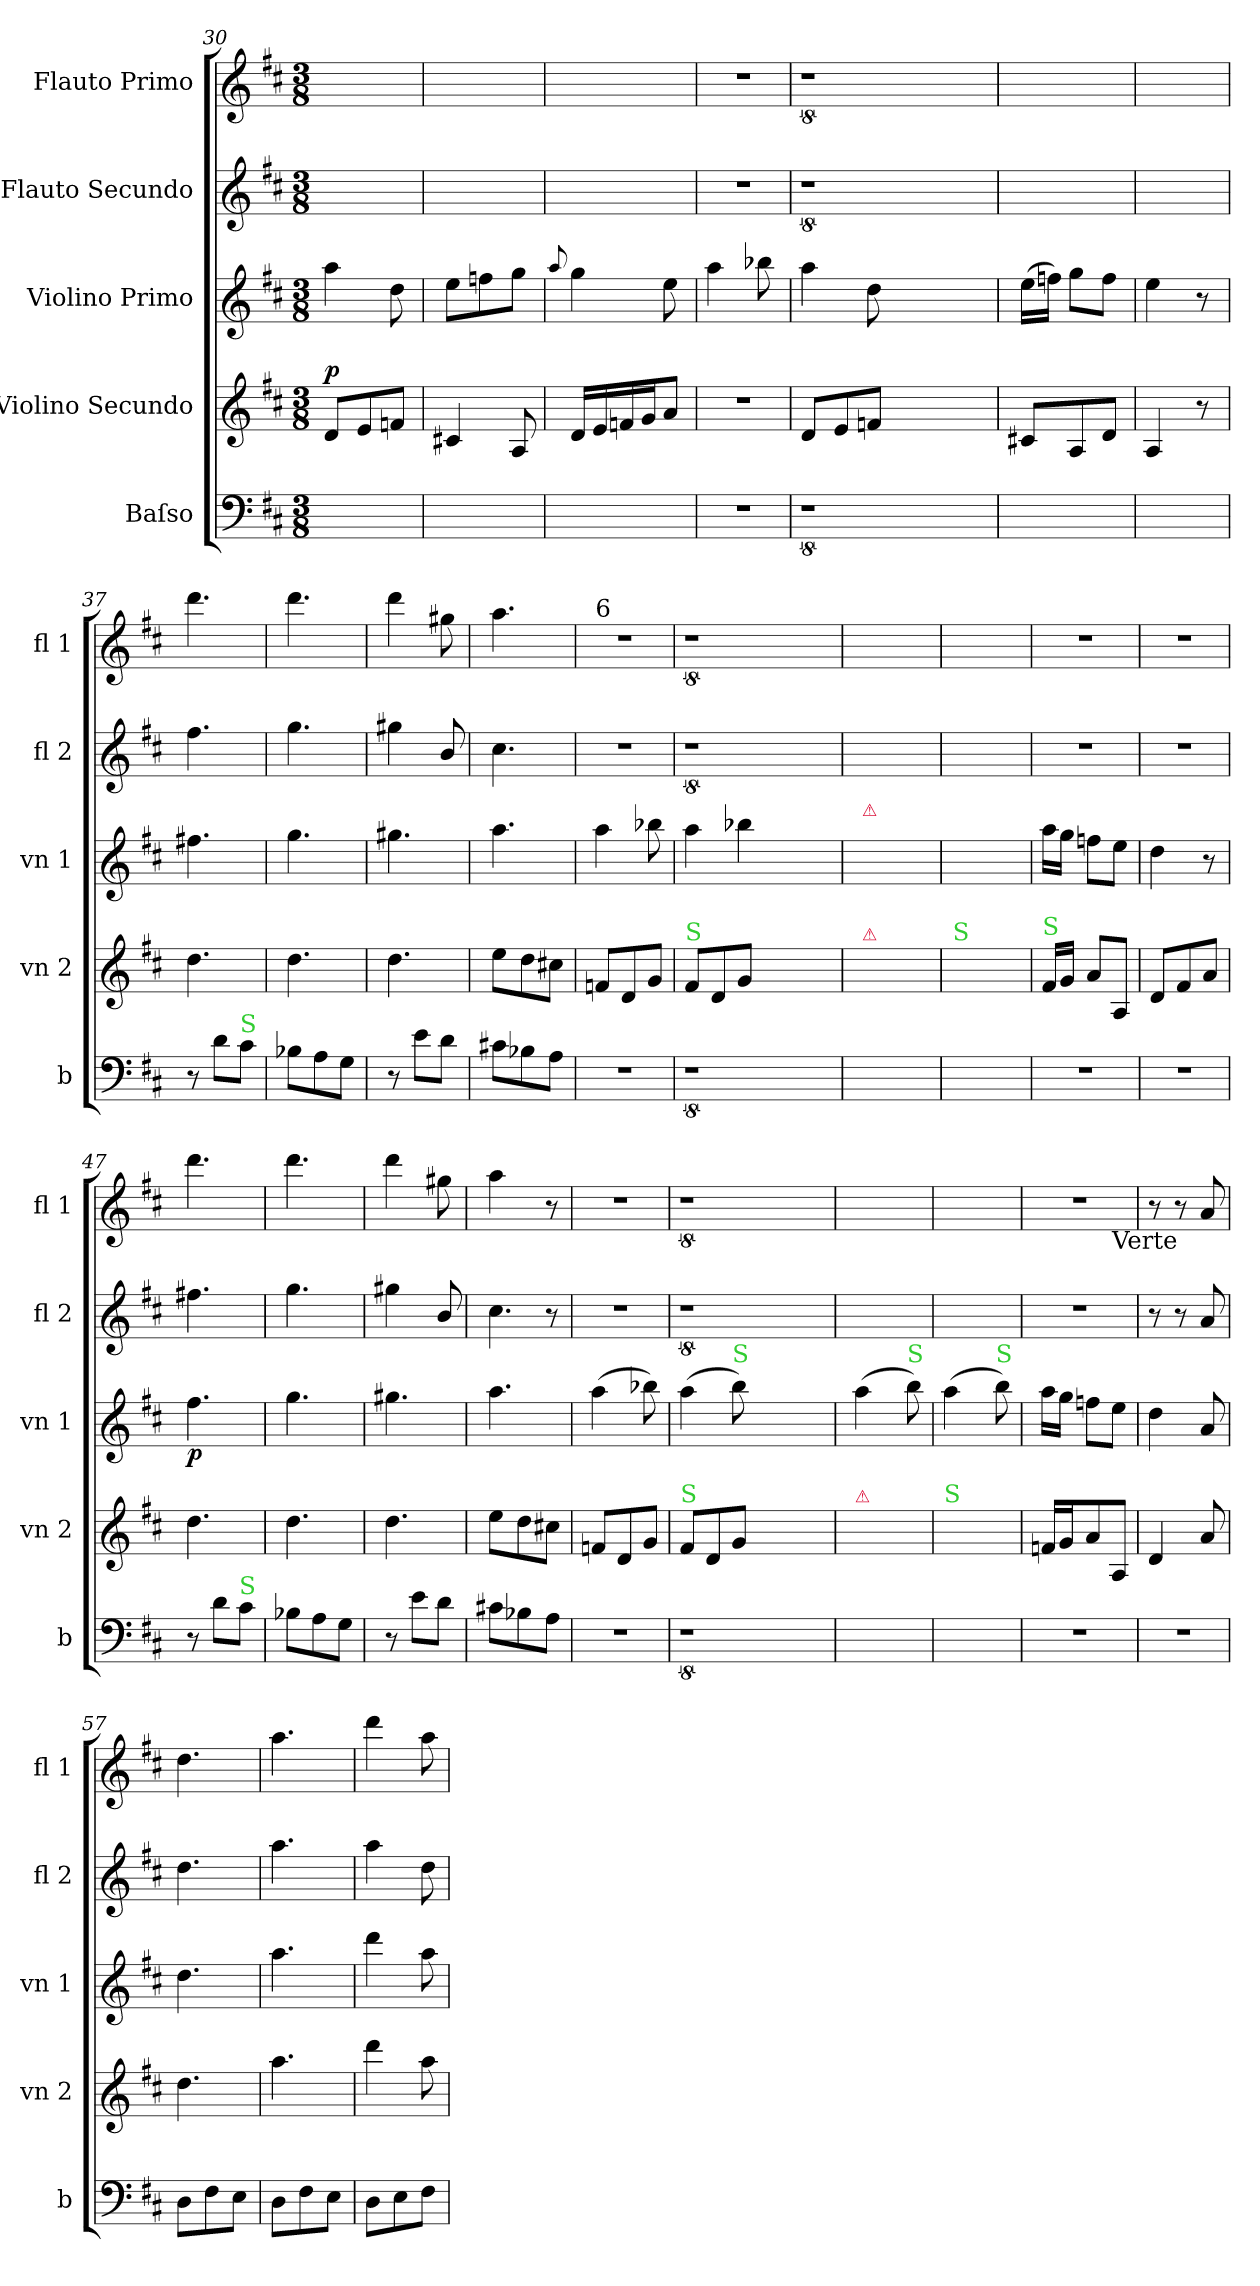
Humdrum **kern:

**kern	**dynam	**kern	**dynam	**kern	**dynam	**kern	**dynam	**kern
*part5	*part5	*part4	*part4	*part3	*part3	*part2	*part2	*part1
*staff5	*staff5	*staff4	*staff4	*staff3	*staff3	*staff2	*staff2	*staff1
*I"Baſso	*	*I"Violino Secundo	*	*I"Violino Primo	*	*I"Flauto Secundo	*	*I"Flauto Primo
*I'b	*	*I'vn 2	*	*I'vn 1	*	*I'fl 2	*	*I'fl 1
*clefF4	*	*clefG2	*	*clefG2	*	*clefG2	*	*clefG2
*k[f#c#]	*	*k[f#c#]	*	*k[f#c#]	*	*k[f#c#]	*	*k[f#c#]
*D:	*	*D:	*	*D:	*	*D:	*	*D:
*M3/8	*	*M3/8	*	*M3/8	*	*M3/8	*	*M3/8
=30	=30	=30	=30	=30	=30	=30	=30	=30
!	!	!	!LO:DY:a	!	!	!	!	!
4.ryy	.	8d/L	p	4aa\	p&colon;	4.ryy	.	4.ryy
.	.	8e/	.	.	.	.	.	.
.	.	8fn/J	.	8dd\	.	.	.	.
=31	=31	=31	=31	=31	=31	=31	=31	=31
4.ryy	.	4c#X/	.	8ee\L	.	4.ryy	.	4.ryy
.	.	.	.	8ffn\	.	.	.	.
.	.	8A/	.	8gg\J	.	.	.	.
=32	=32	=32	=32	=32	=32	=32	=32	=32
.	.	.	.	8qqaa/	.	.	.	.
4.ryy	.	16d/LL	.	4gg\	.	4.ryy	.	4.ryy
.	.	16e/	.	.	.	.	.	.
.	.	16fn/	.	.	.	.	.	.
.	.	16g/J	.	.	.	.	.	.
.	.	8a/J	.	8ee\	.	.	.	.
=33	=33	=33	=33	=33	=33	=33	=33	=33
4.r	.	4.r	.	4aa\	.	4.r	.	4.r
.	.	.	.	8bb-X\	.	.	.	.
=34	=34	=34	=34	=34	=34	=34	=34	=34
8%9r	.	8d/L	.	4aa\	.	8%9r	.	8%9r
.	.	8e/	.	.	.	.	.	.
.	.	8fn/J	.	8dd\	.	.	.	.
.	.	2.ryy	.	2.ryy	.	.	.	.
=35	=35	=35	=35	=35	=35	=35	=35	=35
4.ryy	.	8c#X/L	.	(16ee\LL	.	4.ryy	.	4.ryy
.	.	.	.	16ffn\JJ)	.	.	.	.
.	.	8A/	.	8gg\L	.	.	.	.
.	.	8d/J	.	8ff\J	.	.	.	.
=36	=36	=36	=36	=36	=36	=36	=36	=36
4.ryy	.	4A/	.	4ee\	.	4.ryy	.	4.ryy
.	.	8r	.	8r	.	.	.	.
=37	=37	=37	=37	=37	=37	=37	=37	=37
!	!	!	!	!	!	!	!LO:DY:a	!
8r	.	4.dd\	.	4.ff#X\	.	4.ff#\	Pia	4.ddd\
8d\L	p&colon;	.	.	.	.	.	.	.
!LO:TX:a:color=limegreen:t=S	!	!	!	!	!	!	!	!
8c#\J	.	.	.	.	.	.	.	.
=38	=38	=38	=38	=38	=38	=38	=38	=38
8B-X\L	.	4.dd\	.	4.gg\	.	4.gg\	.	4.ddd\
8A\	.	.	.	.	.	.	.	.
8G\J	.	.	.	.	.	.	.	.
=39	=39	=39	=39	=39	=39	=39	=39	=39
8r	.	4.dd\	.	4.gg#X\	.	4gg#X\	.	4ddd\
8e\L	.	.	.	.	.	.	.	.
8d\J	.	.	.	.	.	8b/	.	8gg#X\
=40	=40	=40	=40	=40	=40	=40	=40	=40
8c#X\L	.	8ee\L	.	4.aa\	.	4.cc#\	.	4.aa\
8B-X\	.	8dd\	.	.	.	.	.	.
8A\J	.	8cc#X\J	.	.	.	.	.	.
=41	=41	=41	=41	=41	=41	=41	=41	=41
!	!	!	!	!	!	!	!	!LO:TX:a:t=6
4.r	.	8fn/L	.	4aa\	.	4.r	.	4.r
.	.	8d/	.	.	.	.	.	.
.	.	8g/J	.	8bb-X\	.	.	.	.
=42	=42	=42	=42	=42	=42	=42	=42	=42
!	!	!LO:TX:a:color=limegreen:t=S	!	!	!	!	!	!
8%9r	.	8f#/L	.	4aa\	.	8%9r	.	8%9r
.	.	8d/	.	.	.	.	.	.
!	!	!	!	!LO:N:vis=4	!	!	!	!
.	.	8g/J	.	8bb-X\	.	.	.	.
.	.	2.ryy	.	2.ryy	.	.	.	.
=43	=43	=43	=43	=43	=43	=43	=43	=43
!	!	!	!	!LO:TX:a:color=crimson:t=⚠	!	!	!	!
!	!	!LO:TX:a:color=crimson:t=⚠	!	!	!	!	!	!
4.ryy	.	8fn/Lyy	.	4aa\yy	.	4.ryy	.	4.ryy
.	.	8d/yy	.	.	.	.	.	.
.	.	8g/Jyy	.	8bb-X\yy	.	.	.	.
=44	=44	=44	=44	=44	=44	=44	=44	=44
!	!	!LO:TX:a:color=limegreen:t=S	!	!	!	!	!	!
4.ryy	.	8f#/Lyy	.	4aa\yy	.	4.ryy	.	4.ryy
.	.	8d/yy	.	.	.	.	.	.
!	!	!	!	!LO:N:vis=4	!	!	!	!
.	.	8g/Jyy	.	8bb-X\yy	.	.	.	.
=45	=45	=45	=45	=45	=45	=45	=45	=45
!	!	!LO:TX:a:color=limegreen:t=S	!	!	!	!	!	!
4.r	.	16f#/LL	.	16aa\LL	.	4.r	.	4.r
.	.	16g/JJ	.	16gg\JJ	.	.	.	.
.	.	8a/L	.	8ffn\L	.	.	.	.
.	.	8A/J	.	8ee\J	.	.	.	.
=46	=46	=46	=46	=46	=46	=46	=46	=46
4.r	.	8d/L	.	4dd\	.	4.r	.	4.r
.	.	8f#/	.	.	.	.	.	.
.	.	8a/J	.	8r	.	.	.	.
=47	=47	=47	=47	=47	=47	=47	=47	=47
8r	.	4.dd\	p&colon;	4.ff#\	p	4.ff#X\	.	4.ddd\
8d\L	.	.	.	.	.	.	.	.
!LO:TX:a:color=limegreen:t=S	!	!	!	!	!	!	!	!
8c#\J	.	.	.	.	.	.	.	.
=48	=48	=48	=48	=48	=48	=48	=48	=48
8B-X\L	.	4.dd\	.	4.gg\	.	4.gg\	.	4.ddd\
8A\	.	.	.	.	.	.	.	.
8G\J	.	.	.	.	.	.	.	.
=49	=49	=49	=49	=49	=49	=49	=49	=49
8r	.	4.dd\	.	4.gg#X\	.	4gg#X\	.	4ddd\
8e\L	.	.	.	.	.	.	.	.
8d\J	.	.	.	.	.	8b/	.	8gg#X\
=50	=50	=50	=50	=50	=50	=50	=50	=50
!	!	!	!	!	!	!LO:N:vis=4.	!	!
8c#X\L	.	8ee\L	.	4.aa\	.	4cc#\	.	4aa\
8B-X\	.	8dd\	.	.	.	.	.	.
8A\J	.	8cc#X\J	.	.	.	8r	.	8r
=51	=51	=51	=51	=51	=51	=51	=51	=51
4.r	.	8fn/L	.	(4aa\	.	4.r	.	4.r
.	.	8d/	.	.	.	.	.	.
.	.	8g/J	.	8bb-X\)	.	.	.	.
=52	=52	=52	=52	=52	=52	=52	=52	=52
!	!	!LO:TX:a:color=limegreen:t=S	!	!	!	!	!	!
8%9r	.	8f#/L	.	(4aa\	.	8%9r	.	8%9r
.	.	8d/	.	.	.	.	.	.
!	!	!	!	!LO:TX:a:color=limegreen:t=S	!	!	!	!
.	.	8g/J	.	8bb\)	.	.	.	.
.	.	2.ryy	.	2.ryy	.	.	.	.
=53	=53	=53	=53	=53	=53	=53	=53	=53
!	!	!LO:TX:a:color=crimson:t=⚠	!	!	!	!	!	!
4.ryy	.	8fn/Lyy	.	(4aa\	.	4.ryy	.	4.ryy
.	.	8d/yy	.	.	.	.	.	.
!	!	!	!	!LO:TX:a:color=limegreen:t=S	!	!	!	!
.	.	8g/Jyy	.	8bb\)	.	.	.	.
=54	=54	=54	=54	=54	=54	=54	=54	=54
!	!	!LO:TX:a:color=limegreen:t=S	!	!	!	!	!	!
4.ryy	.	8f#/Lyy	.	(4aa\	.	4.ryy	.	4.ryy
.	.	8d/yy	.	.	.	.	.	.
!	!	!	!	!LO:TX:a:color=limegreen:t=S	!	!	!	!
.	.	8g/Jyy	.	8bb\)	.	.	.	.
=55	=55	=55	=55	=55	=55	=55	=55	=55
*	*	*	*	*	*	*	*	*^
4.r	.	16fn/LL	.	16aa\LL	.	4.r	.	4.r	4ryy
.	.	16g/J	.	16gg\JJ	.	.	.	.	.
.	.	8a/	.	8ffn\L	.	.	.	.	.
!	!	!	!	!	!	!	!	!	!LO:TX:b:t=Verte
.	.	8A/J	.	8ee\J	.	.	.	.	8ryy
*	*	*	*	*	*	*	*	*v	*v
=56	=56	=56	=56	=56	=56	=56	=56	=56
4.r	.	4d/	.	4dd\	.	8r	.	8r
.	.	.	.	.	.	8r	.	8r
.	.	8a/	f&colon;	8a/	for	8a/	f&colon;	8a/
=57	=57	=57	=57	=57	=57	=57	=57	=57
8D\L	.	4.dd\	.	4.dd\	.	4.dd\	.	4.dd\
8F#\	.	.	.	.	.	.	.	.
8E\J	.	.	.	.	.	.	.	.
=58	=58	=58	=58	=58	=58	=58	=58	=58
8D\L	.	4.aa\	.	4.aa\	.	4.aa\	.	4.aa\
8F#\	.	.	.	.	.	.	.	.
8E\J	.	.	.	.	.	.	.	.
=59	=59	=59	=59	=59	=59	=59	=59	=59
8D\L	.	4ddd\	.	4ddd\	.	4aa\	.	4ddd\
8E\	.	.	.	.	.	.	.	.
8F#\J	.	8aa\	.	8aa\	.	8dd\	.	8aa\
=	=	=	=	=	=	=	=	=
*-	*-	*-	*-	*-	*-	*-	*-	*-
